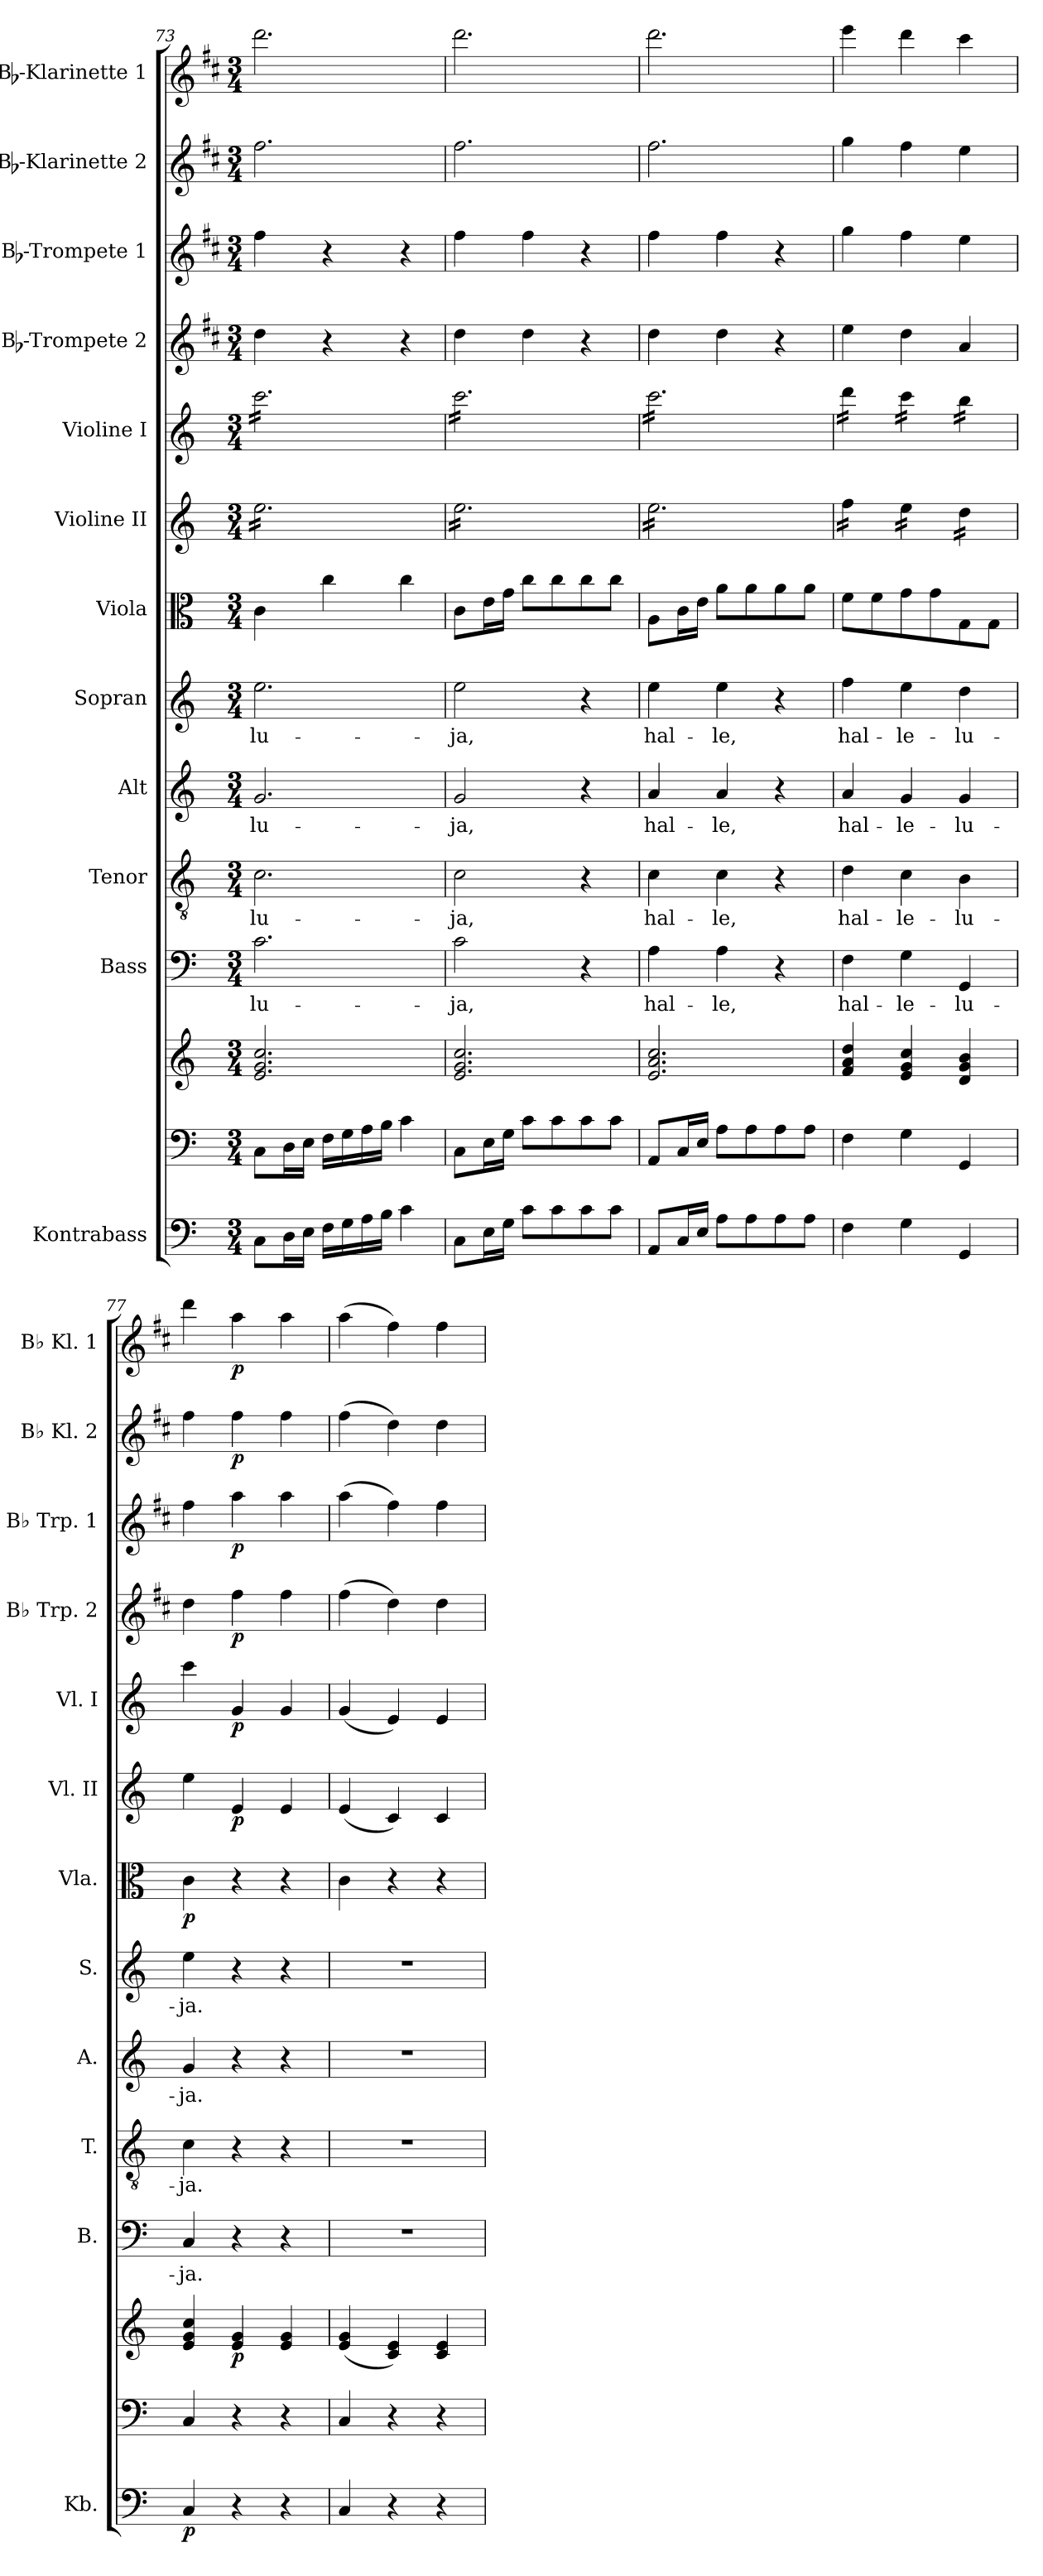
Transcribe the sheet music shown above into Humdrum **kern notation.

**kern	**dynam	**kern	**kern	**dynam	**kern	**text	**kern	**text	**kern	**text	**kern	**text	**kern	**dynam	**kern	**dynam	**kern	**dynam	**kern	**dynam	**kern	**dynam	**kern	**dynam	**kern	**dynam
*part13	*part13	*part12	*part12	*part12	*part11	*part11	*part10	*part10	*part9	*part9	*part8	*part8	*part7	*part7	*part6	*part6	*part5	*part5	*part4	*part4	*part3	*part3	*part2	*part2	*part1	*part1
*staff14	*staff14	*staff13	*staff12	*staff12/13	*staff11	*staff11	*staff10	*staff10	*staff9	*staff9	*staff8	*staff8	*staff7	*staff7	*staff6	*staff6	*staff5	*staff5	*staff4	*staff4	*staff3	*staff3	*staff2	*staff2	*staff1	*staff1
*I"Kontrabass	*	*	*	*	*I"Bass	*	*I"Tenor	*	*I"Alt	*	*I"Sopran	*	*I"Viola	*	*I"Violine II	*	*I"Violine I	*	*I"Bb-Trompete 2	*	*I"Bb-Trompete 1	*	*I"Bb-Klarinette 2	*	*I"Bb-Klarinette 1	*
*I'Kb.	*	*	*	*	*I'B.	*	*I'T.	*	*I'A.	*	*I'S.	*	*I'Vla.	*	*I'Vl. II	*	*I'Vl. I	*	*I'Bb Trp. 2	*	*I'Bb Trp. 1	*	*I'Bb Kl. 2	*	*I'Bb Kl. 1	*
!!LO:PB:g=z
*clefF4	*	*clefF4	*clefG2	*	*clefF4	*	*clefGv2	*	*clefG2	*	*clefG2	*	*clefC3	*	*clefG2	*	*clefG2	*	*clefG2	*	*clefG2	*	*clefG2	*	*clefG2	*
*ITrd7c12	*	*	*	*	*	*	*	*	*	*	*	*	*	*	*	*	*	*	*ITrd1c2	*	*ITrd1c2	*	*ITrd1c2	*	*ITrd1c2	*
*k[]	*	*k[]	*k[]	*	*k[]	*	*k[]	*	*k[]	*	*k[]	*	*k[]	*	*k[]	*	*k[]	*	*k[]	*	*k[]	*	*k[]	*	*k[]	*
*C:	*	*C:	*C:	*	*C:	*	*C:	*	*C:	*	*C:	*	*C:	*	*C:	*	*C:	*	*C:	*	*C:	*	*C:	*	*C:	*
*M3/4	*	*M3/4	*M3/4	*	*M3/4	*	*M3/4	*	*M3/4	*	*M3/4	*	*M3/4	*	*M3/4	*	*M3/4	*	*M3/4	*	*M3/4	*	*M3/4	*	*M3/4	*
=73	=73	=73	=73	=73	=73	=73	=73	=73	=73	=73	=73	=73	=73	=73	=73	=73	=73	=73	=73	=73	=73	=73	=73	=73	=73	=73
!	!	!	!	!	!	!LO:LY:b	!	!LO:LY:b	!	!LO:LY:b	!	!LO:LY:b	!	!	!	!	!	!	!	!	!	!	!	!	!	!
*	*	*	*	*	*	*	*	*	*	*	*	*	*	*	*tremolo	*	*	*	*	*	*	*	*	*	*	*
*	*	*	*	*	*	*	*	*	*	*	*	*	*	*	*	*	*tremolo	*	*	*	*	*	*	*	*	*
8CC\L	.	8C\L	2.e/ 2.g/ 2.cc/	.	2.c\	-lu-	2.c\	-lu-	2.g/	-lu-	2.ee\	-lu-	4c\	.	16ee\LL	.	16ccc\LL	.	4cc\	.	4ee\	.	2.ee\	.	2.ccc\	.
.	.	.	.	.	.	.	.	.	.	.	.	.	.	.	16ee\	.	16ccc\	.	.	.	.	.	.	.	.	.
16DD\L	.	16D\L	.	.	.	.	.	.	.	.	.	.	.	.	16ee\	.	16ccc\	.	.	.	.	.	.	.	.	.
16EE\JJ	.	16E\JJ	.	.	.	.	.	.	.	.	.	.	.	.	16ee\	.	16ccc\	.	.	.	.	.	.	.	.	.
16FF\LL	.	16F\LL	.	.	.	.	.	.	.	.	.	.	4cc\	.	16ee\	.	16ccc\	.	4r	.	4r	.	.	.	.	.
16GG\	.	16G\	.	.	.	.	.	.	.	.	.	.	.	.	16ee\	.	16ccc\	.	.	.	.	.	.	.	.	.
16AA\	.	16A\	.	.	.	.	.	.	.	.	.	.	.	.	16ee\	.	16ccc\	.	.	.	.	.	.	.	.	.
16BB\JJ	.	16B\JJ	.	.	.	.	.	.	.	.	.	.	.	.	16ee\	.	16ccc\	.	.	.	.	.	.	.	.	.
4C\	.	4c\	.	.	.	.	.	.	.	.	.	.	4cc\	.	16ee\	.	16ccc\	.	4r	.	4r	.	.	.	.	.
.	.	.	.	.	.	.	.	.	.	.	.	.	.	.	16ee\	.	16ccc\	.	.	.	.	.	.	.	.	.
.	.	.	.	.	.	.	.	.	.	.	.	.	.	.	16ee\	.	16ccc\	.	.	.	.	.	.	.	.	.
.	.	.	.	.	.	.	.	.	.	.	.	.	.	.	16ee\JJ	.	16ccc\JJ	.	.	.	.	.	.	.	.	.
=74	=74	=74	=74	=74	=74	=74	=74	=74	=74	=74	=74	=74	=74	=74	=74	=74	=74	=74	=74	=74	=74	=74	=74	=74	=74	=74
!	!	!	!	!	!	!LO:LY:b	!	!LO:LY:b	!	!LO:LY:b	!	!LO:LY:b	!	!	!	!	!	!	!	!	!	!	!	!	!	!
8CC\L	.	8C\L	2.e/ 2.g/ 2.cc/	.	2c\	-ja,	2c\	-ja,	2g/	-ja,	2ee\	-ja,	8c\L	.	16ee\LL	.	16ccc\LL	.	4cc\	.	4ee\	.	2.ee\	.	2.ccc\	.
.	.	.	.	.	.	.	.	.	.	.	.	.	.	.	16ee\	.	16ccc\	.	.	.	.	.	.	.	.	.
16EE\L	.	16E\L	.	.	.	.	.	.	.	.	.	.	16e\L	.	16ee\	.	16ccc\	.	.	.	.	.	.	.	.	.
16GG\JJ	.	16G\JJ	.	.	.	.	.	.	.	.	.	.	16g\JJ	.	16ee\	.	16ccc\	.	.	.	.	.	.	.	.	.
8C\L	.	8c\L	.	.	.	.	.	.	.	.	.	.	8cc\L	.	16ee\	.	16ccc\	.	4cc\	.	4ee\	.	.	.	.	.
.	.	.	.	.	.	.	.	.	.	.	.	.	.	.	16ee\	.	16ccc\	.	.	.	.	.	.	.	.	.
8C\	.	8c\	.	.	.	.	.	.	.	.	.	.	8cc\	.	16ee\	.	16ccc\	.	.	.	.	.	.	.	.	.
.	.	.	.	.	.	.	.	.	.	.	.	.	.	.	16ee\	.	16ccc\	.	.	.	.	.	.	.	.	.
8C\	.	8c\	.	.	4r	.	4r	.	4r	.	4r	.	8cc\	.	16ee\	.	16ccc\	.	4r	.	4r	.	.	.	.	.
.	.	.	.	.	.	.	.	.	.	.	.	.	.	.	16ee\	.	16ccc\	.	.	.	.	.	.	.	.	.
8C\J	.	8c\J	.	.	.	.	.	.	.	.	.	.	8cc\J	.	16ee\	.	16ccc\	.	.	.	.	.	.	.	.	.
.	.	.	.	.	.	.	.	.	.	.	.	.	.	.	16ee\JJ	.	16ccc\JJ	.	.	.	.	.	.	.	.	.
=75	=75	=75	=75	=75	=75	=75	=75	=75	=75	=75	=75	=75	=75	=75	=75	=75	=75	=75	=75	=75	=75	=75	=75	=75	=75	=75
!	!	!	!	!	!	!LO:LY:b	!	!LO:LY:b	!	!LO:LY:b	!	!LO:LY:b	!	!	!	!	!	!	!	!	!	!	!	!	!	!
8AAA/L	.	8AA/L	2.e/ 2.a/ 2.cc/	.	4A\	hal-	4c\	hal-	4a/	hal-	4ee\	hal-	8A\L	.	16ee\LL	.	16ccc\LL	.	4cc\	.	4ee\	.	2.ee\	.	2.ccc\	.
.	.	.	.	.	.	.	.	.	.	.	.	.	.	.	16ee\	.	16ccc\	.	.	.	.	.	.	.	.	.
16CC/L	.	16C/L	.	.	.	.	.	.	.	.	.	.	16c\L	.	16ee\	.	16ccc\	.	.	.	.	.	.	.	.	.
16EE/JJ	.	16E/JJ	.	.	.	.	.	.	.	.	.	.	16e\JJ	.	16ee\	.	16ccc\	.	.	.	.	.	.	.	.	.
!	!	!	!	!	!	!LO:LY:b	!	!LO:LY:b	!	!LO:LY:b	!	!LO:LY:b	!	!	!	!	!	!	!	!	!	!	!	!	!	!
8AA\L	.	8A\L	.	.	4A\	-le,	4c\	-le,	4a/	-le,	4ee\	-le,	8a\L	.	16ee\	.	16ccc\	.	4cc\	.	4ee\	.	.	.	.	.
.	.	.	.	.	.	.	.	.	.	.	.	.	.	.	16ee\	.	16ccc\	.	.	.	.	.	.	.	.	.
8AA\	.	8A\	.	.	.	.	.	.	.	.	.	.	8a\	.	16ee\	.	16ccc\	.	.	.	.	.	.	.	.	.
.	.	.	.	.	.	.	.	.	.	.	.	.	.	.	16ee\	.	16ccc\	.	.	.	.	.	.	.	.	.
8AA\	.	8A\	.	.	4r	.	4r	.	4r	.	4r	.	8a\	.	16ee\	.	16ccc\	.	4r	.	4r	.	.	.	.	.
.	.	.	.	.	.	.	.	.	.	.	.	.	.	.	16ee\	.	16ccc\	.	.	.	.	.	.	.	.	.
8AA\J	.	8A\J	.	.	.	.	.	.	.	.	.	.	8a\J	.	16ee\	.	16ccc\	.	.	.	.	.	.	.	.	.
.	.	.	.	.	.	.	.	.	.	.	.	.	.	.	16ee\JJ	.	16ccc\JJ	.	.	.	.	.	.	.	.	.
=76	=76	=76	=76	=76	=76	=76	=76	=76	=76	=76	=76	=76	=76	=76	=76	=76	=76	=76	=76	=76	=76	=76	=76	=76	=76	=76
!	!	!	!	!	!	!LO:LY:b	!	!LO:LY:b	!	!LO:LY:b	!	!LO:LY:b	!	!	!	!	!	!	!	!	!	!	!	!	!	!
4FF\	.	4F\	4f/ 4a/ 4dd/	.	4F\	hal-	4d\	hal-	4a/	hal-	4ff\	hal-	8f\L	.	16ff\LL	.	16ddd\LL	.	4dd\	.	4ff\	.	4ff\	.	4ddd\	.
.	.	.	.	.	.	.	.	.	.	.	.	.	.	.	16ff\	.	16ddd\	.	.	.	.	.	.	.	.	.
.	.	.	.	.	.	.	.	.	.	.	.	.	8f\	.	16ff\	.	16ddd\	.	.	.	.	.	.	.	.	.
.	.	.	.	.	.	.	.	.	.	.	.	.	.	.	16ff\JJ	.	16ddd\JJ	.	.	.	.	.	.	.	.	.
!	!	!	!	!	!	!LO:LY:b	!	!LO:LY:b	!	!LO:LY:b	!	!LO:LY:b	!	!	!	!	!	!	!	!	!	!	!	!	!	!
4GG\	.	4G\	4e/ 4g/ 4cc/	.	4G\	-le-	4c\	-le-	4g/	-le-	4ee\	-le-	8g\	.	16ee\LL	.	16ccc\LL	.	4cc\	.	4ee\	.	4ee\	.	4ccc\	.
.	.	.	.	.	.	.	.	.	.	.	.	.	.	.	16ee\	.	16ccc\	.	.	.	.	.	.	.	.	.
.	.	.	.	.	.	.	.	.	.	.	.	.	8g\	.	16ee\	.	16ccc\	.	.	.	.	.	.	.	.	.
.	.	.	.	.	.	.	.	.	.	.	.	.	.	.	16ee\JJ	.	16ccc\JJ	.	.	.	.	.	.	.	.	.
!	!	!	!	!	!	!LO:LY:b	!	!LO:LY:b	!	!LO:LY:b	!	!LO:LY:b	!	!	!	!	!	!	!	!	!	!	!	!	!	!
4GGG/	.	4GG/	4d/ 4g/ 4b/	.	4GG/	-lu-	4B\	-lu-	4g/	-lu-	4dd\	-lu-	8G\	.	16dd\LL	.	16bb\LL	.	4g/	.	4dd\	.	4dd\	.	4bb\	.
.	.	.	.	.	.	.	.	.	.	.	.	.	.	.	16dd\	.	16bb\	.	.	.	.	.	.	.	.	.
.	.	.	.	.	.	.	.	.	.	.	.	.	8G\J	.	16dd\	.	16bb\	.	.	.	.	.	.	.	.	.
.	.	.	.	.	.	.	.	.	.	.	.	.	.	.	16dd\JJ	.	16bb\JJ	.	.	.	.	.	.	.	.	.
*	*	*	*	*	*	*	*	*	*	*	*	*	*	*	*	*	*Xtremolo	*	*	*	*	*	*	*	*	*
*	*	*	*	*	*	*	*	*	*	*	*	*	*	*	*Xtremolo	*	*	*	*	*	*	*	*	*	*	*
=77	=77	=77	=77	=77	=77	=77	=77	=77	=77	=77	=77	=77	=77	=77	=77	=77	=77	=77	=77	=77	=77	=77	=77	=77	=77	=77
!	!LO:DY:b	!	!	!	!	!LO:LY:b	!	!LO:LY:b	!	!LO:LY:b	!	!LO:LY:b	!	!LO:DY:b	!	!	!	!	!	!	!	!	!	!	!	!
4CC/	p	4C/	4e/ 4g/ 4cc/	.	4C/	-ja.	4c\	-ja.	4g/	-ja.	4ee\	-ja.	4c\	p	4ee\	.	4ccc\	.	4cc\	.	4ee\	.	4ee\	.	4ccc\	.
!	!	!	!	!LO:DY:b	!	!	!	!	!	!	!	!	!	!	!	!LO:DY:b	!	!LO:DY:b	!	!LO:DY:b	!	!LO:DY:b	!	!LO:DY:b	!	!LO:DY:b
4r	.	4r	4e/ 4g/	p	4r	.	4r	.	4r	.	4r	.	4r	.	4e/	p	4g/	p	4ee\	p	4gg\	p	4ee\	p	4gg\	p
4r	.	4r	4e/ 4g/	.	4r	.	4r	.	4r	.	4r	.	4r	.	4e/	.	4g/	.	4ee\	.	4gg\	.	4ee\	.	4gg\	.
=78	=78	=78	=78	=78	=78	=78	=78	=78	=78	=78	=78	=78	=78	=78	=78	=78	=78	=78	=78	=78	=78	=78	=78	=78	=78	=78
4CC/	.	4C/	(<4e/ 4g/	.	2.r	.	2.r	.	2.r	.	2.r	.	4c\	.	(<4e/	.	(<4g/	.	(>4ee\	.	(>4gg\	.	(>4ee\	.	(>4gg\	.
4r	.	4r	4c/ 4e/)	.	.	.	.	.	.	.	.	.	4r	.	4c/)	.	4e/)	.	4cc\)	.	4ee\)	.	4cc\)	.	4ee\)	.
4r	.	4r	4c/ 4e/	.	.	.	.	.	.	.	.	.	4r	.	4c/	.	4e/	.	4cc\	.	4ee\	.	4cc\	.	4ee\	.
=	=	=	=	=	=	=	=	=	=	=	=	=	=	=	=	=	=	=	=	=	=	=	=	=	=	=
*-	*-	*-	*-	*-	*-	*-	*-	*-	*-	*-	*-	*-	*-	*-	*-	*-	*-	*-	*-	*-	*-	*-	*-	*-	*-	*-
